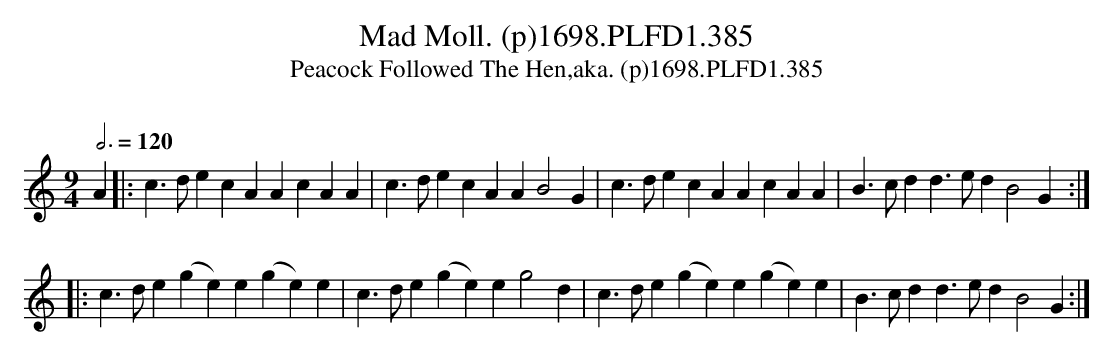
X:1
T:Mad Moll. (p)1698.PLFD1.385
T:Peacock Followed The Hen,aka. (p)1698.PLFD1.385
M:9/4
L:1/4
Q:3/4=120
O:
K:C
A|:c>decAAcAA|c>decAAB2G|c>decAAcAA|B>cdd>edB2G:|
|:c>de(ge)e(ge)e|c>de(ge)eg2d|c>de(ge)e(ge)e|B>cdd>edB2G:|
